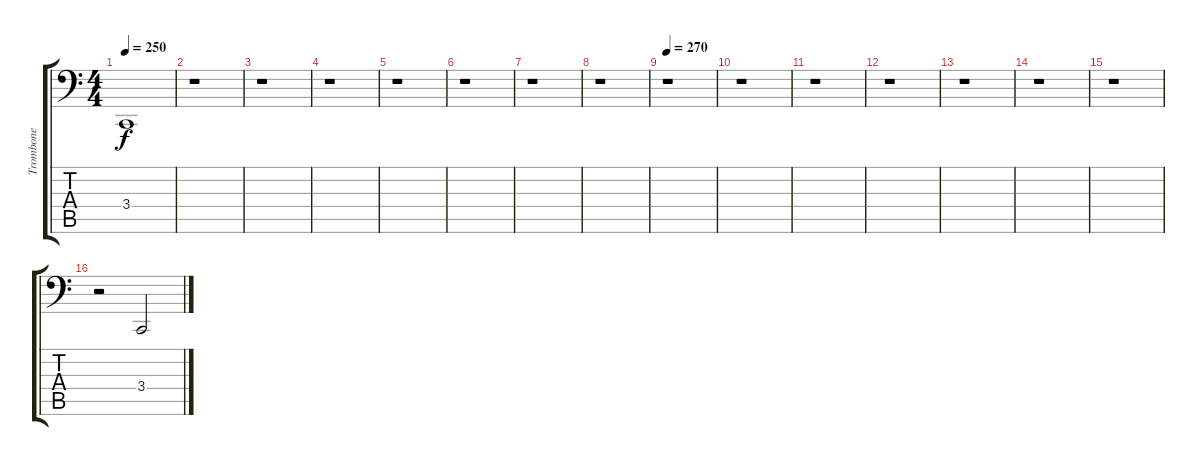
\track ("Trombone" "Trombone") {instrument trombone}
\staff {score tabs}
\tuning (C3 G2 D2 A1 E1 B0) {hide}
\ts (4 4)
\tempo 250
\clef f4
\ks c
3.4.1{dy f} |
r.1 |
r.1 |
r.1 |
r.1 |
r.1 |
r.1 |
r.1 |
\tempo 270
r.1 |
r.1 |
r.1 |
r.1 |
r.1 |
r.1 |
r.1 |
r.2 3.4{sl}.2
